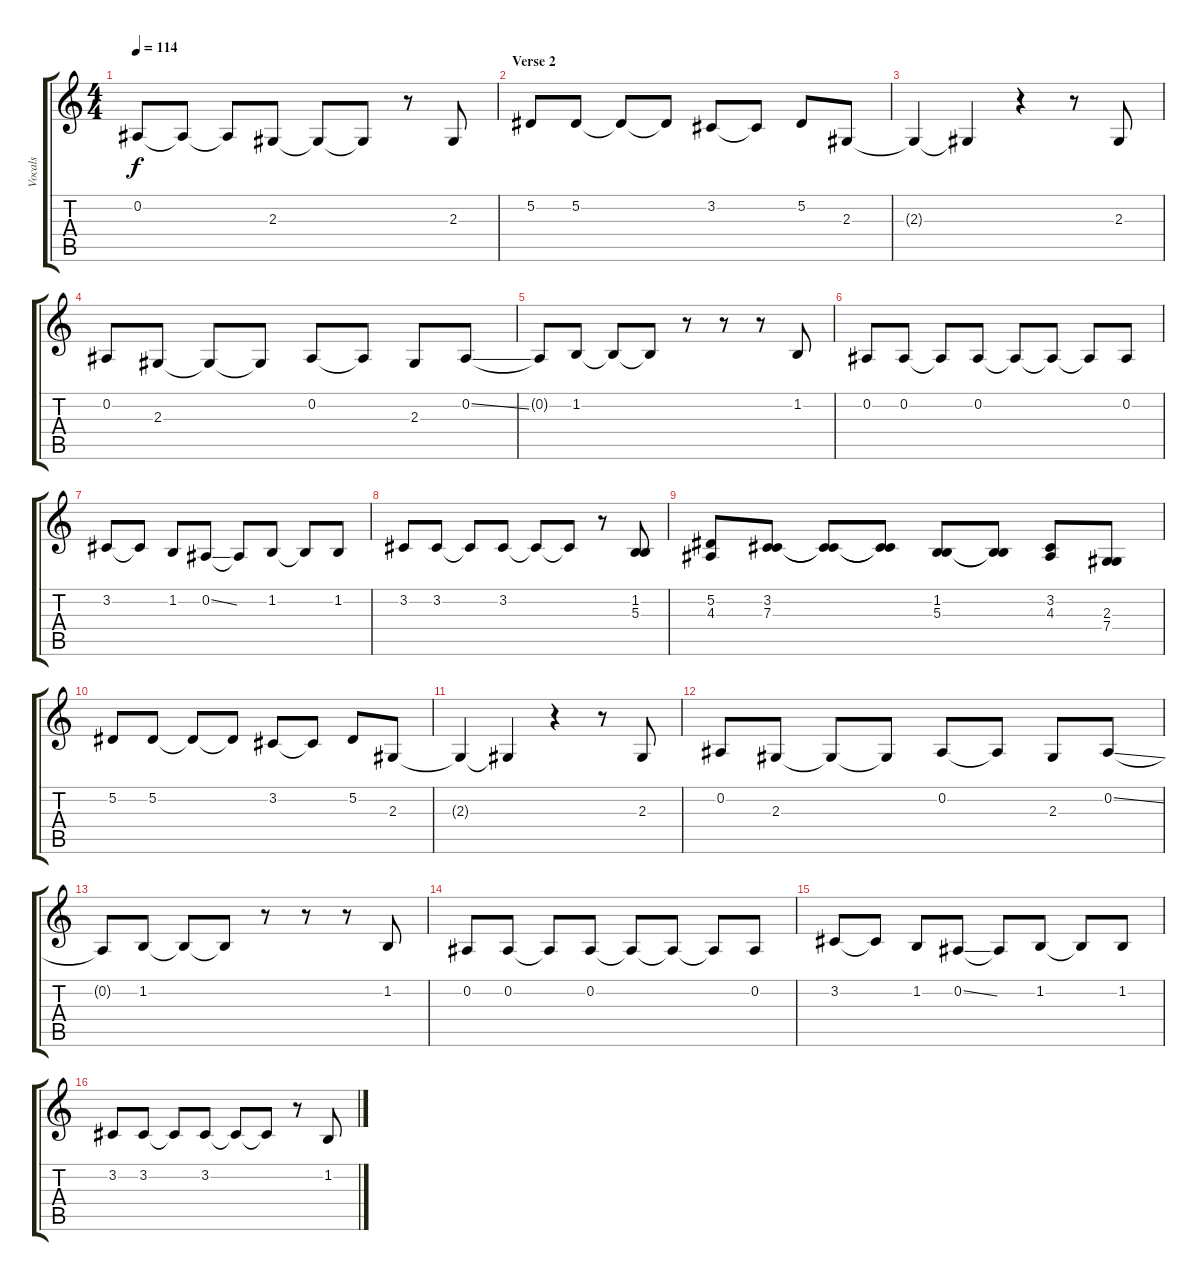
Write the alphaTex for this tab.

\track ("Vocals" "Vocals") {instrument violin}
\staff {score tabs}
\tuning (Eb4 Bb3 Gb3 Db3 Ab2 Eb2) {hide}
\ts (4 4)
\tempo 114
\clef g2
\ks c
0.2.8{dy f} 0.2{t}.8 0.2{t}.8 2.3.8 2.3{t}.8 2.3{t}.8 r.8 2.3.8 |
\section ("" "Verse 2")
5.2.8 5.2.8 5.2{t}.8 5.2{t}.8 3.2.8 3.2{t}.8 5.2.8 2.3.8 |
2.3{t}.4 2.3{t}.4 r.4 r.8 2.3.8 |
0.2.8 2.3.8 2.3{t}.8 2.3{t}.8 0.2.8 0.2{t}.8 2.3.8 0.2{ss}.8 |
0.2{t}.8 1.2.8 1.2{t}.8 1.2{t}.8 r.8 r.8 r.8 1.2.8 |
0.2.8 0.2.8 0.2{t}.8 0.2.8 0.2{t}.8 0.2{t}.8 0.2{t}.8 0.2.8 |
3.2.8 3.2{t}.8 1.2.8 0.2{ss}.8 0.2{t}.8 1.2.8 1.2{t}.8 1.2.8 |
3.2.8 3.2.8 3.2{t}.8 3.2.8 3.2{t}.8 3.2{t}.8 r.8 (1.2 5.3).8 |
(5.2 4.3).8 (3.2 7.3).8 (3.2{t} 7.3{t}).8 (3.2{t} 7.3{t}).8 (1.2 5.3).8 (1.2{t} 5.3{t}).8 (3.2 4.3).8 (2.3 7.4).8 |
5.2.8 5.2.8 5.2{t}.8 5.2{t}.8 3.2.8 3.2{t}.8 5.2.8 2.3.8 |
2.3{t}.4 2.3{t}.4 r.4 r.8 2.3.8 |
0.2.8 2.3.8 2.3{t}.8 2.3{t}.8 0.2.8 0.2{t}.8 2.3.8 0.2{ss}.8 |
0.2{t}.8 1.2.8 1.2{t}.8 1.2{t}.8 r.8 r.8 r.8 1.2.8 |
0.2.8 0.2.8 0.2{t}.8 0.2.8 0.2{t}.8 0.2{t}.8 0.2{t}.8 0.2.8 |
3.2.8 3.2{t}.8 1.2.8 0.2{ss}.8 0.2{t}.8 1.2.8 1.2{t}.8 1.2.8 |
3.2.8 3.2.8 3.2{t}.8 3.2.8 3.2{t}.8 3.2{t}.8 r.8 1.2.8
